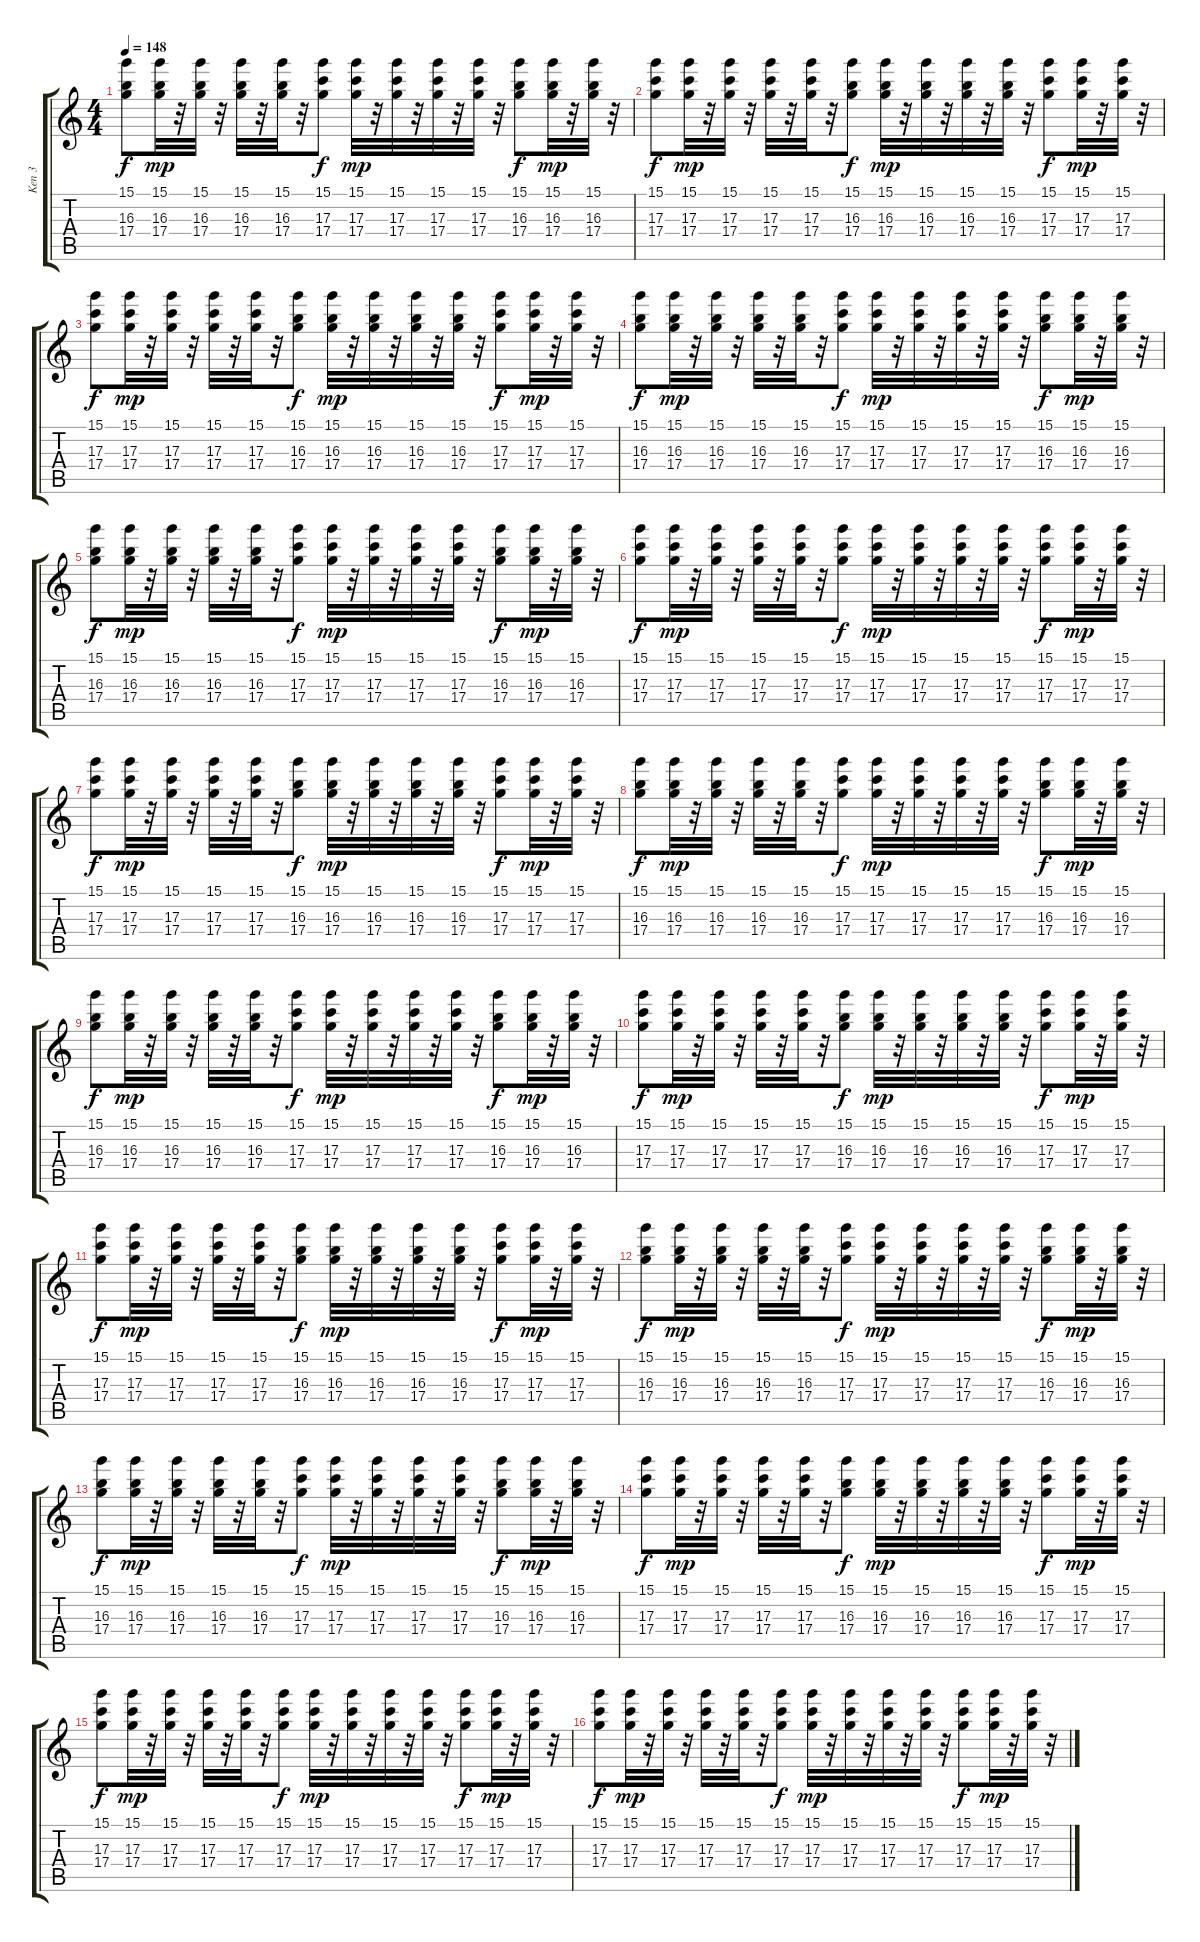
\track ("Ken 3" "Ken 3") {instrument distortionguitar}
\staff {score tabs}
\tuning (E4 B3 G3 D3 A2 E2) {hide}
\ts (4 4)
\tempo 148
\clef g2
\ks c
(15.1 16.3 17.4).8{dy f} (15.1 16.3 17.4).32{dy mp} r.32 (15.1 16.3 17.4).32 r.32 (15.1 16.3 17.4).32 r.32 (15.1 16.3 17.4).32 r.32 (15.1 17.3 17.4).8{dy f} (15.1 17.3 17.4).32{dy mp} r.32 (15.1 17.3 17.4).32 r.32 (15.1 17.3 17.4).32 r.32 (15.1 17.3 17.4).32 r.32 (15.1 16.3 17.4).8{dy f} (15.1 16.3 17.4).32{dy mp} r.32 (15.1 16.3 17.4).32 r.32 |
(15.1 17.3 17.4).8{dy f} (15.1 17.3 17.4).32{dy mp} r.32 (15.1 17.3 17.4).32 r.32 (15.1 17.3 17.4).32 r.32 (15.1 17.3 17.4).32 r.32 (15.1 16.3 17.4).8{dy f} (15.1 16.3 17.4).32{dy mp} r.32 (15.1 16.3 17.4).32 r.32 (15.1 16.3 17.4).32 r.32 (15.1 16.3 17.4).32 r.32 (15.1 17.3 17.4).8{dy f} (15.1 17.3 17.4).32{dy mp} r.32 (15.1 17.3 17.4).32 r.32 |
(15.1 17.3 17.4).8{dy f} (15.1 17.3 17.4).32{dy mp} r.32 (15.1 17.3 17.4).32 r.32 (15.1 17.3 17.4).32 r.32 (15.1 17.3 17.4).32 r.32 (15.1 16.3 17.4).8{dy f} (15.1 16.3 17.4).32{dy mp} r.32 (15.1 16.3 17.4).32 r.32 (15.1 16.3 17.4).32 r.32 (15.1 16.3 17.4).32 r.32 (15.1 17.3 17.4).8{dy f} (15.1 17.3 17.4).32{dy mp} r.32 (15.1 17.3 17.4).32 r.32 |
(15.1 16.3 17.4).8{dy f} (15.1 16.3 17.4).32{dy mp} r.32 (15.1 16.3 17.4).32 r.32 (15.1 16.3 17.4).32 r.32 (15.1 16.3 17.4).32 r.32 (15.1 17.3 17.4).8{dy f} (15.1 17.3 17.4).32{dy mp} r.32 (15.1 17.3 17.4).32 r.32 (15.1 17.3 17.4).32 r.32 (15.1 17.3 17.4).32 r.32 (15.1 16.3 17.4).8{dy f} (15.1 16.3 17.4).32{dy mp} r.32 (15.1 16.3 17.4).32 r.32 |
(15.1 16.3 17.4).8{dy f} (15.1 16.3 17.4).32{dy mp} r.32 (15.1 16.3 17.4).32 r.32 (15.1 16.3 17.4).32 r.32 (15.1 16.3 17.4).32 r.32 (15.1 17.3 17.4).8{dy f} (15.1 17.3 17.4).32{dy mp} r.32 (15.1 17.3 17.4).32 r.32 (15.1 17.3 17.4).32 r.32 (15.1 17.3 17.4).32 r.32 (15.1 16.3 17.4).8{dy f} (15.1 16.3 17.4).32{dy mp} r.32 (15.1 16.3 17.4).32 r.32 |
(15.1 17.3 17.4).8{dy f} (15.1 17.3 17.4).32{dy mp} r.32 (15.1 17.3 17.4).32 r.32 (15.1 17.3 17.4).32 r.32 (15.1 17.3 17.4).32 r.32 (15.1 17.3 17.4).8{dy f} (15.1 17.3 17.4).32{dy mp} r.32 (15.1 17.3 17.4).32 r.32 (15.1 17.3 17.4).32 r.32 (15.1 17.3 17.4).32 r.32 (15.1 17.3 17.4).8{dy f} (15.1 17.3 17.4).32{dy mp} r.32 (15.1 17.3 17.4).32 r.32 |
(15.1 17.3 17.4).8{dy f} (15.1 17.3 17.4).32{dy mp} r.32 (15.1 17.3 17.4).32 r.32 (15.1 17.3 17.4).32 r.32 (15.1 17.3 17.4).32 r.32 (15.1 16.3 17.4).8{dy f} (15.1 16.3 17.4).32{dy mp} r.32 (15.1 16.3 17.4).32 r.32 (15.1 16.3 17.4).32 r.32 (15.1 16.3 17.4).32 r.32 (15.1 17.3 17.4).8{dy f} (15.1 17.3 17.4).32{dy mp} r.32 (15.1 17.3 17.4).32 r.32 |
(15.1 16.3 17.4).8{dy f} (15.1 16.3 17.4).32{dy mp} r.32 (15.1 16.3 17.4).32 r.32 (15.1 16.3 17.4).32 r.32 (15.1 16.3 17.4).32 r.32 (15.1 17.3 17.4).8{dy f} (15.1 17.3 17.4).32{dy mp} r.32 (15.1 17.3 17.4).32 r.32 (15.1 17.3 17.4).32 r.32 (15.1 17.3 17.4).32 r.32 (15.1 16.3 17.4).8{dy f} (15.1 16.3 17.4).32{dy mp} r.32 (15.1 16.3 17.4).32 r.32 |
(15.1 16.3 17.4).8{dy f} (15.1 16.3 17.4).32{dy mp} r.32 (15.1 16.3 17.4).32 r.32 (15.1 16.3 17.4).32 r.32 (15.1 16.3 17.4).32 r.32 (15.1 17.3 17.4).8{dy f} (15.1 17.3 17.4).32{dy mp} r.32 (15.1 17.3 17.4).32 r.32 (15.1 17.3 17.4).32 r.32 (15.1 17.3 17.4).32 r.32 (15.1 16.3 17.4).8{dy f} (15.1 16.3 17.4).32{dy mp} r.32 (15.1 16.3 17.4).32 r.32 |
(15.1 17.3 17.4).8{dy f} (15.1 17.3 17.4).32{dy mp} r.32 (15.1 17.3 17.4).32 r.32 (15.1 17.3 17.4).32 r.32 (15.1 17.3 17.4).32 r.32 (15.1 16.3 17.4).8{dy f} (15.1 16.3 17.4).32{dy mp} r.32 (15.1 16.3 17.4).32 r.32 (15.1 16.3 17.4).32 r.32 (15.1 16.3 17.4).32 r.32 (15.1 17.3 17.4).8{dy f} (15.1 17.3 17.4).32{dy mp} r.32 (15.1 17.3 17.4).32 r.32 |
(15.1 17.3 17.4).8{dy f} (15.1 17.3 17.4).32{dy mp} r.32 (15.1 17.3 17.4).32 r.32 (15.1 17.3 17.4).32 r.32 (15.1 17.3 17.4).32 r.32 (15.1 16.3 17.4).8{dy f} (15.1 16.3 17.4).32{dy mp} r.32 (15.1 16.3 17.4).32 r.32 (15.1 16.3 17.4).32 r.32 (15.1 16.3 17.4).32 r.32 (15.1 17.3 17.4).8{dy f} (15.1 17.3 17.4).32{dy mp} r.32 (15.1 17.3 17.4).32 r.32 |
(15.1 16.3 17.4).8{dy f} (15.1 16.3 17.4).32{dy mp} r.32 (15.1 16.3 17.4).32 r.32 (15.1 16.3 17.4).32 r.32 (15.1 16.3 17.4).32 r.32 (15.1 17.3 17.4).8{dy f} (15.1 17.3 17.4).32{dy mp} r.32 (15.1 17.3 17.4).32 r.32 (15.1 17.3 17.4).32 r.32 (15.1 17.3 17.4).32 r.32 (15.1 16.3 17.4).8{dy f} (15.1 16.3 17.4).32{dy mp} r.32 (15.1 16.3 17.4).32 r.32 |
(15.1 16.3 17.4).8{dy f} (15.1 16.3 17.4).32{dy mp} r.32 (15.1 16.3 17.4).32 r.32 (15.1 16.3 17.4).32 r.32 (15.1 16.3 17.4).32 r.32 (15.1 17.3 17.4).8{dy f} (15.1 17.3 17.4).32{dy mp} r.32 (15.1 17.3 17.4).32 r.32 (15.1 17.3 17.4).32 r.32 (15.1 17.3 17.4).32 r.32 (15.1 16.3 17.4).8{dy f} (15.1 16.3 17.4).32{dy mp} r.32 (15.1 16.3 17.4).32 r.32 |
(15.1 17.3 17.4).8{dy f} (15.1 17.3 17.4).32{dy mp} r.32 (15.1 17.3 17.4).32 r.32 (15.1 17.3 17.4).32 r.32 (15.1 17.3 17.4).32 r.32 (15.1 16.3 17.4).8{dy f} (15.1 16.3 17.4).32{dy mp} r.32 (15.1 16.3 17.4).32 r.32 (15.1 16.3 17.4).32 r.32 (15.1 16.3 17.4).32 r.32 (15.1 17.3 17.4).8{dy f} (15.1 17.3 17.4).32{dy mp} r.32 (15.1 17.3 17.4).32 r.32 |
(15.1 17.3 17.4).8{dy f} (15.1 17.3 17.4).32{dy mp} r.32 (15.1 17.3 17.4).32 r.32 (15.1 17.3 17.4).32 r.32 (15.1 17.3 17.4).32 r.32 (15.1 17.3 17.4).8{dy f} (15.1 17.3 17.4).32{dy mp} r.32 (15.1 17.3 17.4).32 r.32 (15.1 17.3 17.4).32 r.32 (15.1 17.3 17.4).32 r.32 (15.1 17.3 17.4).8{dy f} (15.1 17.3 17.4).32{dy mp} r.32 (15.1 17.3 17.4).32 r.32 |
(15.1 17.3 17.4).8{dy f} (15.1 17.3 17.4).32{dy mp} r.32 (15.1 17.3 17.4).32 r.32 (15.1 17.3 17.4).32 r.32 (15.1 17.3 17.4).32 r.32 (15.1 17.3 17.4).8{dy f} (15.1 17.3 17.4).32{dy mp} r.32 (15.1 17.3 17.4).32 r.32 (15.1 17.3 17.4).32 r.32 (15.1 17.3 17.4).32 r.32 (15.1 17.3 17.4).8{dy f} (15.1 17.3 17.4).32{dy mp} r.32 (15.1 17.3 17.4).32 r.32
